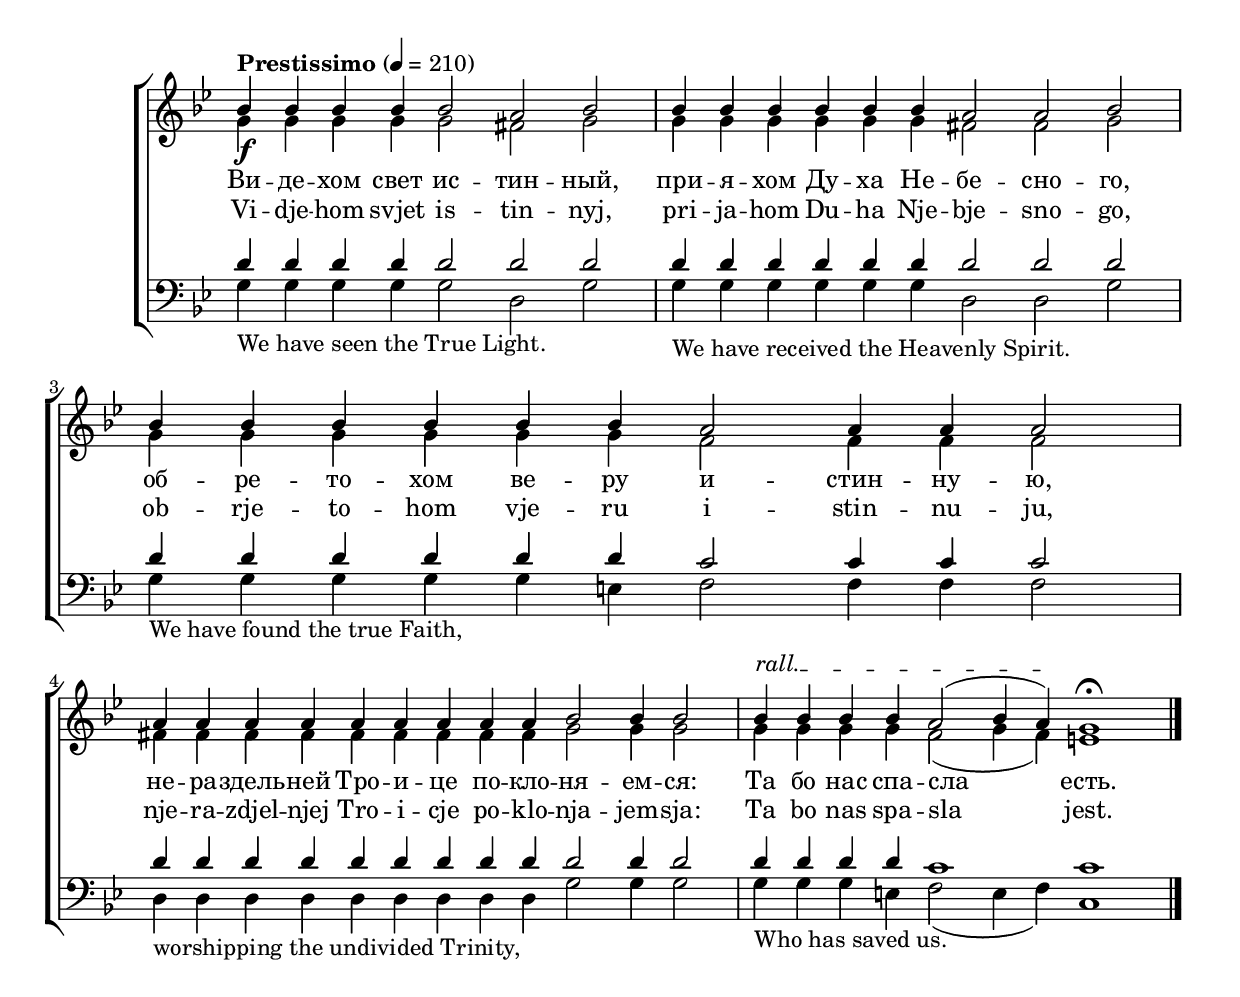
\version "2.18.2"

global = {
	\key g \minor 
	\tempo Prestissimo 4 = 210
}

\header {
	%title = "Конец Литургии - End of the Liturgy"
	composer = ""
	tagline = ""
}

Cyrillic = \lyricmode {
	Ви -- де -- хом свет ис -- тин -- ный,
	при -- я -- хом Ду -- ха Не -- бе -- сно -- го, 
	об -- ре -- то -- хом ве -- ру и -- стин -- ну -- ю,
	не -- ра -- здель -- ней Тро -- и -- це по -- кло -- ня -- ем -- ся:
	Та бо нас спа -- сла есть.
}

Latin = \lyricmode {
	Vi -- dje -- hom svjet is -- tin -- nyj,
	pri -- ja -- hom Du -- ha Nje -- bje -- sno -- go, 
	ob -- rje -- to -- hom vje -- ru i -- stin -- nu -- ju,
	nje -- ra -- zdjel -- njej Tro -- i -- cje po -- klo -- nja -- jem -- sja:
	Ta bo nas spa -- sla jest.
}

sopMusic = \relative {
	\time 10/4 bes'4\f bes bes bes bes2 a bes
	\time 12/4 bes4 bes bes bes bes bes a2 a bes
	\time 12/4 bes4 bes bes bes bes bes a2 a4 a a2
	\time 14/4 a4 a a a a a a a a bes2 bes4 bes2
	\once \override TextSpanner.bound-details.left.text = "rall."
	\time 12/4 bes4_\markup{}\startTextSpan bes bes bes a2 (bes4 a)\stopTextSpan g1\fermata \bar "|."
}

altoMusic = \relative {
	g'4 g g g g2 fis g
	g4 g g g g g fis2 fis g
	g4 g g g g g f2 f4 f f2
	fis4 fis fis fis fis fis fis fis fis g2 g4 g2
	g4 g g g f2 (g4 f) e1
}

tenorMusic = \relative {
	d'4 d d d d2 d d
	d4 d d d d d d2 d d
	d4 d d d d d c2 c4 c c2
	d4 d d d d d d d d d2 d4 d2
	d4 d d d c1 c
}

bassMusic = \relative {
	g4_\markup{We have seen the True Light.} g g g g2 d g
	g4_\markup{We have received the Heavenly Spirit.} g g g g g d2 d g
	g4_\markup{We have found the true Faith,} g g g g e f2 f4 f f2
	d4_\markup{worshipping the undivided Trinity,} d d d d d d d d g2 g4 g2
	g4_\markup{Who has saved us.} g g e f2 (e4 f) c1
}

\include "TEMPLATES_DIRECTORY/satb_notime.ily"

